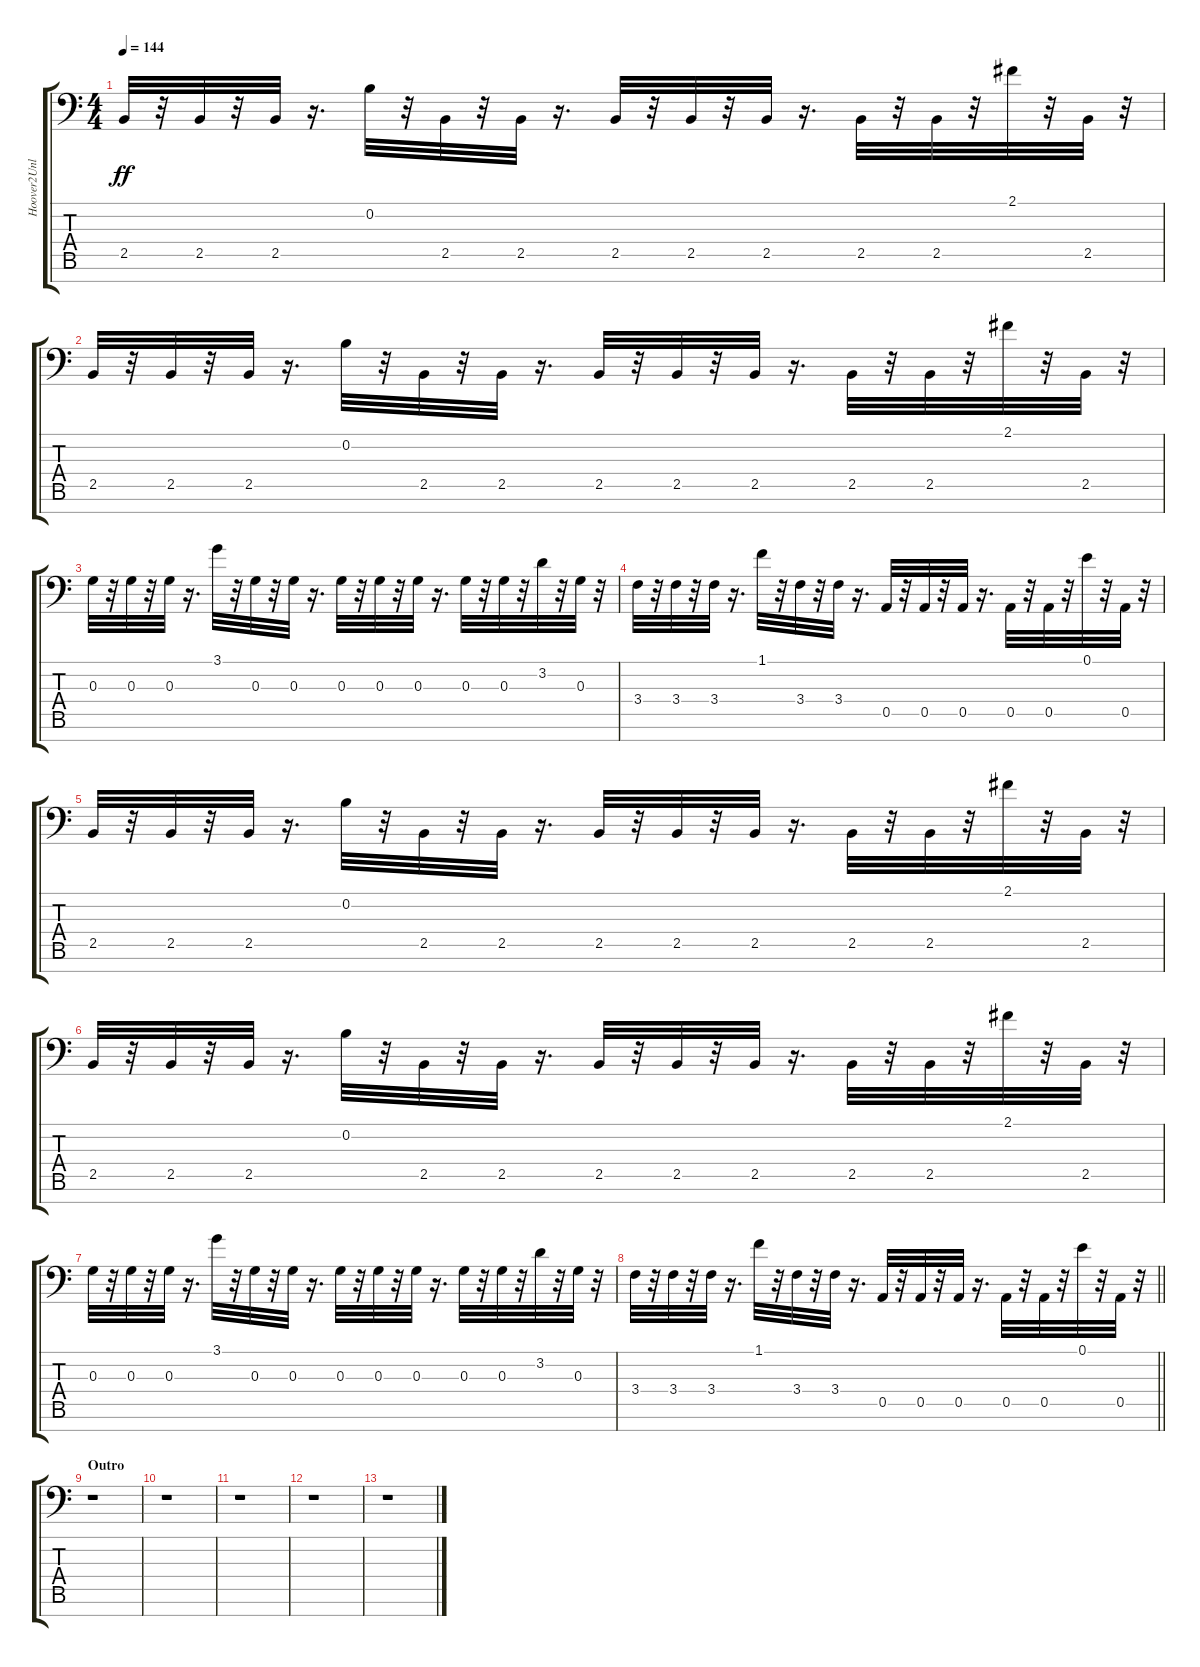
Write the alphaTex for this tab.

\track ("Hoover2Unlim" "Hoover2Unl") {instrument pad4choir}
\staff {score tabs}
\tuning (E4 B3 G3 D3 A2 E2 C-1) {hide}
\ts (4 4)
\tempo 144
\clef f4
\ks c
2.5.32{dy ff} r.32 2.5.32 r.32 2.5.32 r.16{d} 0.2.32 r.32 2.5.32 r.32 2.5.32 r.16{d} 2.5.32 r.32 2.5.32 r.32 2.5.32 r.16{d} 2.5.32 r.32 2.5.32 r.32 2.1.32 r.32 2.5.32 r.32 |
2.5.32 r.32 2.5.32 r.32 2.5.32 r.16{d} 0.2.32 r.32 2.5.32 r.32 2.5.32 r.16{d} 2.5.32 r.32 2.5.32 r.32 2.5.32 r.16{d} 2.5.32 r.32 2.5.32 r.32 2.1.32 r.32 2.5.32 r.32 |
0.3.32 r.32 0.3.32 r.32 0.3.32 r.16{d} 3.1.32 r.32 0.3.32 r.32 0.3.32 r.16{d} 0.3.32 r.32 0.3.32 r.32 0.3.32 r.16{d} 0.3.32 r.32 0.3.32 r.32 3.2.32 r.32 0.3.32 r.32 |
3.4.32 r.32 3.4.32 r.32 3.4.32 r.16{d} 1.1.32 r.32 3.4.32 r.32 3.4.32 r.16{d} 0.5.32 r.32 0.5.32 r.32 0.5.32 r.16{d} 0.5.32 r.32 0.5.32 r.32 0.1.32 r.32 0.5.32 r.32 |
2.5.32 r.32 2.5.32 r.32 2.5.32 r.16{d} 0.2.32 r.32 2.5.32 r.32 2.5.32 r.16{d} 2.5.32 r.32 2.5.32 r.32 2.5.32 r.16{d} 2.5.32 r.32 2.5.32 r.32 2.1.32 r.32 2.5.32 r.32 |
2.5.32 r.32 2.5.32 r.32 2.5.32 r.16{d} 0.2.32 r.32 2.5.32 r.32 2.5.32 r.16{d} 2.5.32 r.32 2.5.32 r.32 2.5.32 r.16{d} 2.5.32 r.32 2.5.32 r.32 2.1.32 r.32 2.5.32 r.32 |
0.3.32 r.32 0.3.32 r.32 0.3.32 r.16{d} 3.1.32 r.32 0.3.32 r.32 0.3.32 r.16{d} 0.3.32 r.32 0.3.32 r.32 0.3.32 r.16{d} 0.3.32 r.32 0.3.32 r.32 3.2.32 r.32 0.3.32 r.32 |
\barLineRight lightlight
3.4.32 r.32 3.4.32 r.32 3.4.32 r.16{d} 1.1.32 r.32 3.4.32 r.32 3.4.32 r.16{d} 0.5.32 r.32 0.5.32 r.32 0.5.32 r.16{d} 0.5.32 r.32 0.5.32 r.32 0.1.32 r.32 0.5.32 r.32 |
\section ("" "Outro")
r.1 |
r.1 |
r.1 |
r.1 |
r.1
